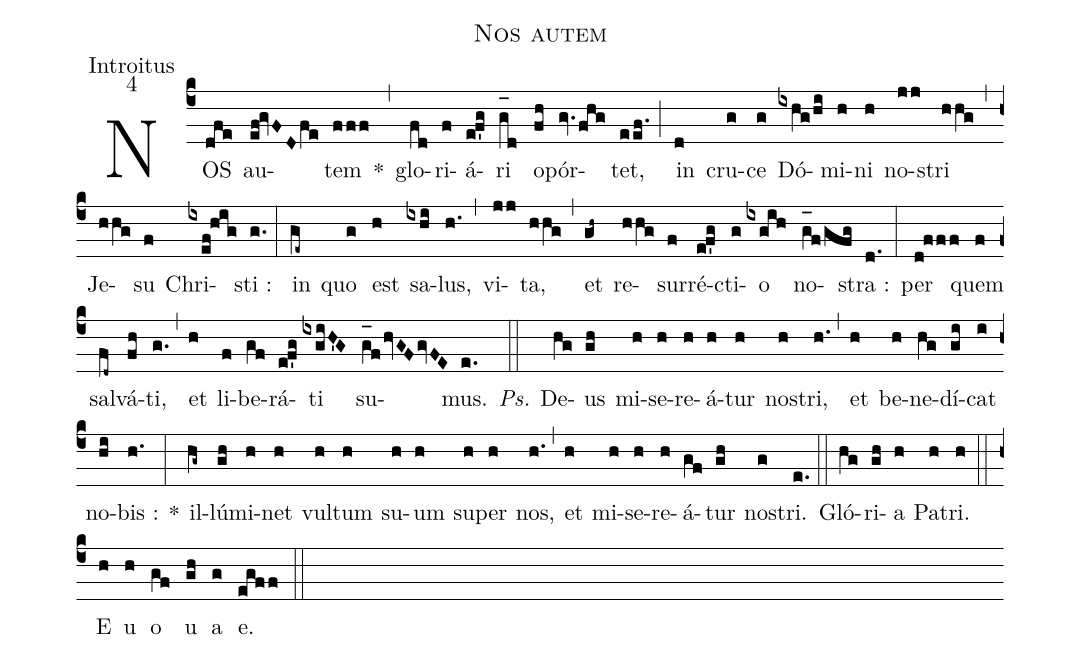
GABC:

name:Nos autem;
office-part:Introitus;
mode:4;
%%
(c4) NOS(dfe) au(ef!gvFDfe)tem(fff) *(,) glo(fd)ri(f)á(ef'g)ri(g_[oh:h]d) o(fh)pór(gv.fhg)tet,(eef.) (;) in(d) cru(g)ce(g) Dó(ixhg/hi)mi(h)ni(h) no(jj)stri(hhg) (,) Je(hhg)su(f) Chri(ixef!hig)sti :(g.) (:) in(ge~) quo(g) est(h) sa(ixhi)lus,(h.) (,) vi(jj)ta,(hhg) (,) et(gh~) re(hhg)sur(f)ré(ef'g)cti(g)o(ixgih) no(g_[oh:h]f/gfg)stra :(d.) (:) per(d!fff) quem(f) sal(fd~)vá(fh)ti,(g.) (,) et(h) li(f)be(gf)rá(ef'g)ti(ixgiH'G) su(g_[oh:h]fhvGFgvFE)mus.(e.) (::) <i>Ps.</i> De(hg)us(gh) mi(h)se(h)re(h)á(h)tur(h) no(h)stri,(h.) (,) et(h) be(h)ne(hg)dí(gi)cat(i) no(hi)bis :(h.) *(:) il(hg~)lú(gh)mi(h)net(h) vul(h)tum(h) su(h)um(h) su(h)per(h) nos,(h.) (,) et(h) mi(h)se(h)re(h)á(gf)tur(gh) no(g)stri.(e.) (::) Gló(hg)ri(gh)a(h) Pa(h)tri.(h) (::) E(h) u(h) o(gf) u(gh) a(g) e.(egff) (::)
